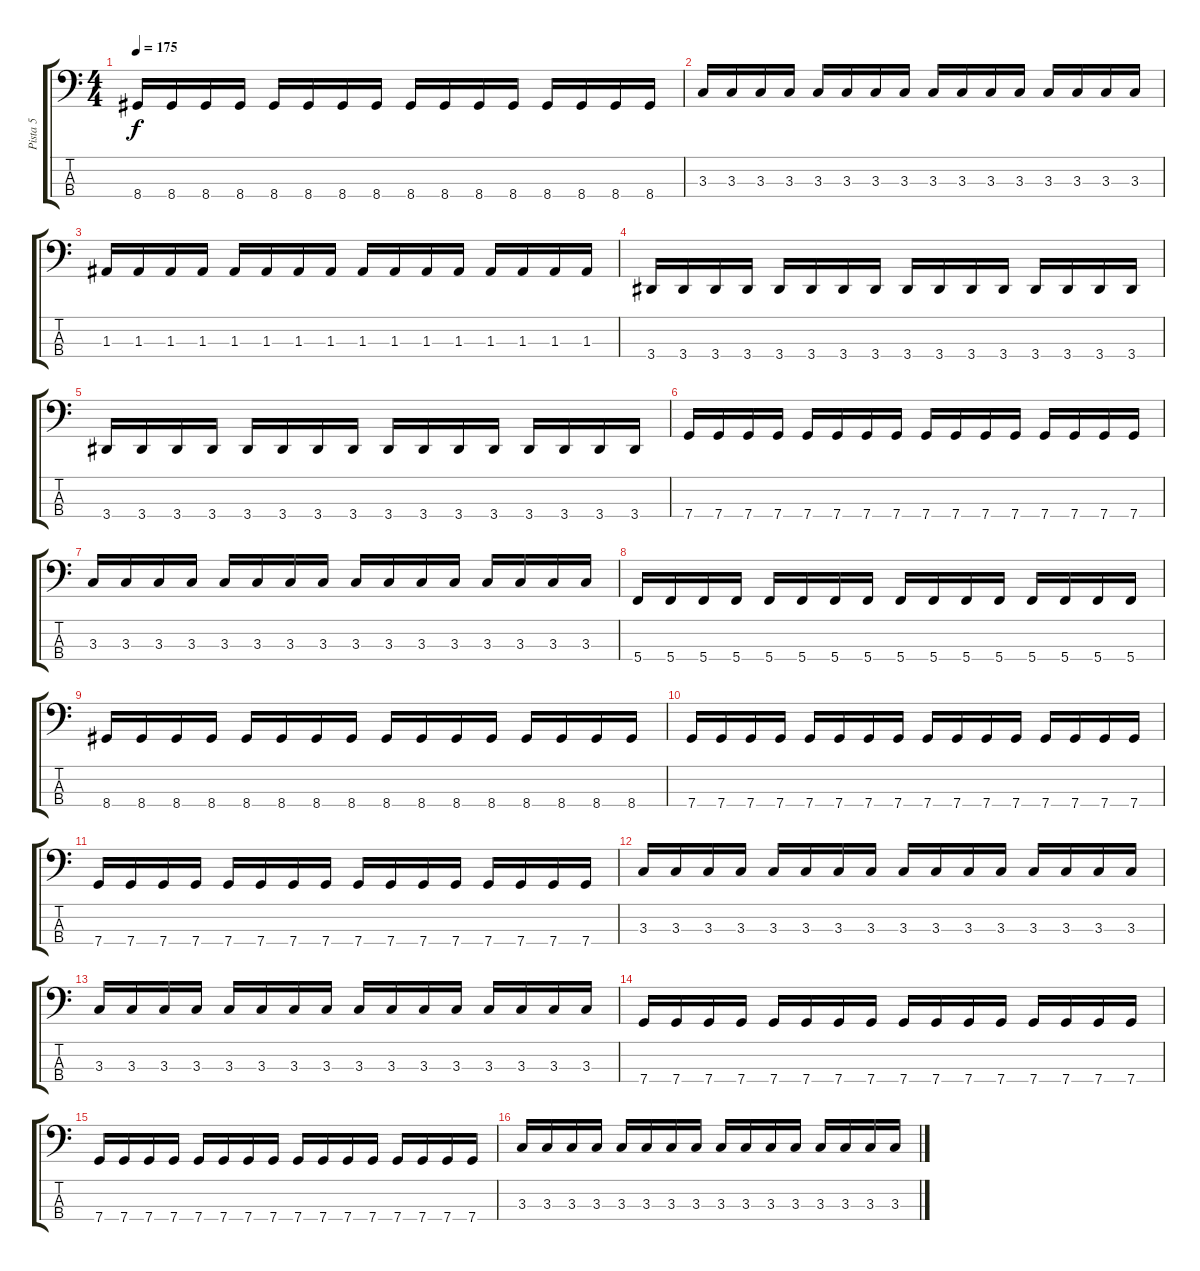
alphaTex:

\track ("Pista 5" "Pista 5") {instrument electricbassfinger}
\staff {score tabs}
\tuning (G2 D2 A1 C1) {hide}
\ts (4 4)
\tempo 175
\clef f4
\ks c
8.4.16{dy f} 8.4.16 8.4.16 8.4.16 8.4.16 8.4.16 8.4.16 8.4.16 8.4.16 8.4.16 8.4.16 8.4.16 8.4.16 8.4.16 8.4.16 8.4.16 |
3.3.16 3.3.16 3.3.16 3.3.16 3.3.16 3.3.16 3.3.16 3.3.16 3.3.16 3.3.16 3.3.16 3.3.16 3.3.16 3.3.16 3.3.16 3.3.16 |
1.3.16 1.3.16 1.3.16 1.3.16 1.3.16 1.3.16 1.3.16 1.3.16 1.3.16 1.3.16 1.3.16 1.3.16 1.3.16 1.3.16 1.3.16 1.3.16 |
3.4.16 3.4.16 3.4.16 3.4.16 3.4.16 3.4.16 3.4.16 3.4.16 3.4.16 3.4.16 3.4.16 3.4.16 3.4.16 3.4.16 3.4.16 3.4.16 |
3.4.16 3.4.16 3.4.16 3.4.16 3.4.16 3.4.16 3.4.16 3.4.16 3.4.16 3.4.16 3.4.16 3.4.16 3.4.16 3.4.16 3.4.16 3.4.16 |
7.4.16 7.4.16 7.4.16 7.4.16 7.4.16 7.4.16 7.4.16 7.4.16 7.4.16 7.4.16 7.4.16 7.4.16 7.4.16 7.4.16 7.4.16 7.4.16 |
3.3.16 3.3.16 3.3.16 3.3.16 3.3.16 3.3.16 3.3.16 3.3.16 3.3.16 3.3.16 3.3.16 3.3.16 3.3.16 3.3.16 3.3.16 3.3.16 |
5.4.16 5.4.16 5.4.16 5.4.16 5.4.16 5.4.16 5.4.16 5.4.16 5.4.16 5.4.16 5.4.16 5.4.16 5.4.16 5.4.16 5.4.16 5.4.16 |
8.4.16 8.4.16 8.4.16 8.4.16 8.4.16 8.4.16 8.4.16 8.4.16 8.4.16 8.4.16 8.4.16 8.4.16 8.4.16 8.4.16 8.4.16 8.4.16 |
7.4.16 7.4.16 7.4.16 7.4.16 7.4.16 7.4.16 7.4.16 7.4.16 7.4.16 7.4.16 7.4.16 7.4.16 7.4.16 7.4.16 7.4.16 7.4.16 |
7.4.16 7.4.16 7.4.16 7.4.16 7.4.16 7.4.16 7.4.16 7.4.16 7.4.16 7.4.16 7.4.16 7.4.16 7.4.16 7.4.16 7.4.16 7.4.16 |
3.3.16 3.3.16 3.3.16 3.3.16 3.3.16 3.3.16 3.3.16 3.3.16 3.3.16 3.3.16 3.3.16 3.3.16 3.3.16 3.3.16 3.3.16 3.3.16 |
3.3.16 3.3.16 3.3.16 3.3.16 3.3.16 3.3.16 3.3.16 3.3.16 3.3.16 3.3.16 3.3.16 3.3.16 3.3.16 3.3.16 3.3.16 3.3.16 |
7.4.16 7.4.16 7.4.16 7.4.16 7.4.16 7.4.16 7.4.16 7.4.16 7.4.16 7.4.16 7.4.16 7.4.16 7.4.16 7.4.16 7.4.16 7.4.16 |
7.4.16 7.4.16 7.4.16 7.4.16 7.4.16 7.4.16 7.4.16 7.4.16 7.4.16 7.4.16 7.4.16 7.4.16 7.4.16 7.4.16 7.4.16 7.4.16 |
3.3.16 3.3.16 3.3.16 3.3.16 3.3.16 3.3.16 3.3.16 3.3.16 3.3.16 3.3.16 3.3.16 3.3.16 3.3.16 3.3.16 3.3.16 3.3.16
